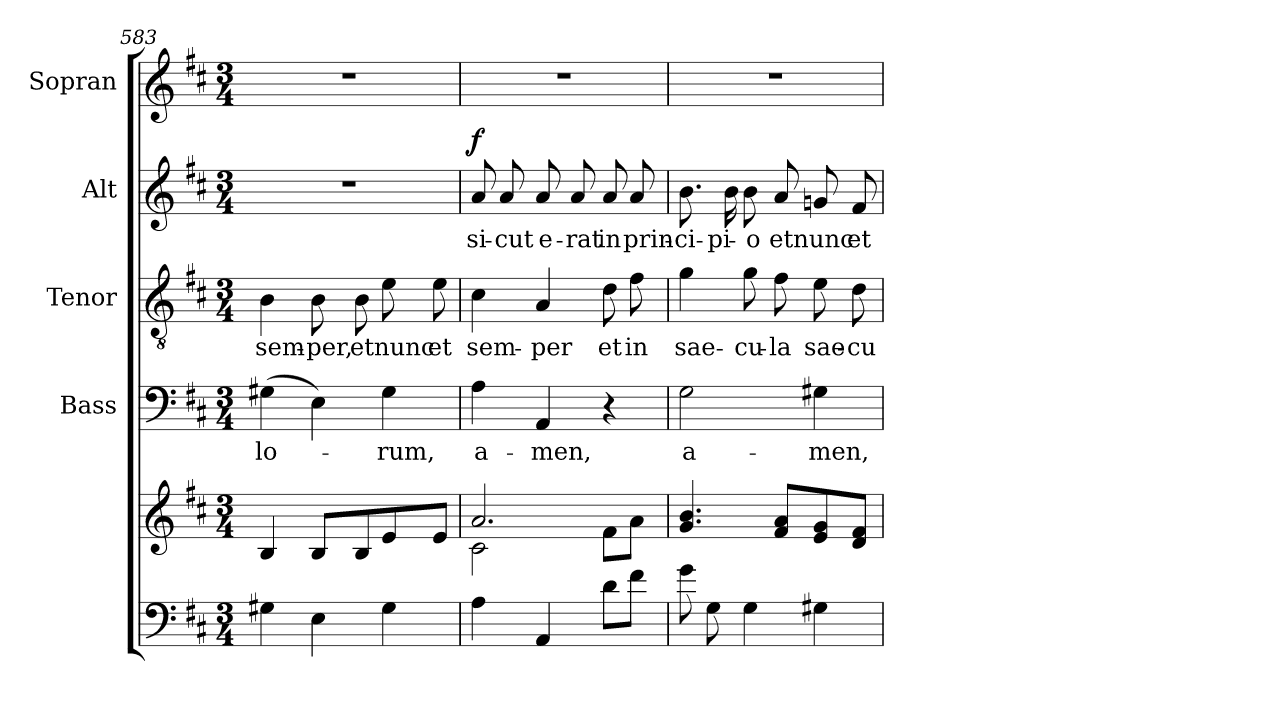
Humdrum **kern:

**kern	**kern	**kern	**text	**kern	**text	**kern	**text	**dynam	**kern
*part5	*part5	*part4	*part4	*part3	*part3	*part2	*part2	*part2	*part1
*staff6	*staff5	*staff4	*staff4	*staff3	*staff3	*staff2	*staff2	*staff2	*staff1
*	*	*I"Bass	*	*I"Tenor	*	*I"Alt	*	*	*I"Sopran
*	*	*I'B.	*	*I'T.	*	*I'A.	*	*	*I'S.
*clefF4	*clefG2	*clefF4	*	*clefGv2	*	*clefG2	*	*	*clefG2
*k[f#c#]	*k[f#c#]	*k[f#c#]	*	*k[f#c#]	*	*k[f#c#]	*	*	*k[f#c#]
*D:	*D:	*D:	*	*D:	*	*D:	*	*	*D:
*M3/4	*M3/4	*M3/4	*	*M3/4	*	*M3/4	*	*	*M3/4
=583	=583	=583	=583	=583	=583	=583	=583	=583	=583
!	!	!	!LO:LY:b	!	!LO:LY:b	!	!	!	!
4G#X\	4B/	(>4G#X\	-lo-	4B\	sem-	2.r	.	.	2.r
!	!	!	!	!	!LO:LY:b	!	!	!	!
4E\	8B/L	4E\)	.	8B\	-per,	.	.	.	.
!	!	!	!	!	!LO:LY:b	!	!	!	!
.	8B/	.	.	8B\	et	.	.	.	.
!	!	!	!LO:LY:b	!	!LO:LY:b	!	!	!	!
4G#\	8e/	4G#\	-rum,	8e\	nunc	.	.	.	.
!	!	!	!	!	!LO:LY:b	!	!	!	!
.	8e/J	.	.	8e\	et	.	.	.	.
!!LO:PB:g=z
=584	=584	=584	=584	=584	=584	=584	=584	=584	=584
*	*^	*	*	*	*	*	*	*	*
!	!	!	!	!LO:LY:b	!	!LO:LY:b	!	!LO:LY:b	!LO:DY:a	!
4A\	2.a/	2c#\	4A\	a-	4c#\	sem-	8a/	si-	f	2.r
!	!	!	!	!	!	!	!	!LO:LY:b	!	!
.	.	.	.	.	.	.	8a/	-cut	.	.
!	!	!	!	!LO:LY:b	!	!LO:LY:b	!	!LO:LY:b	!	!
4AA/	.	.	4AA/	-men,	4A/	-per	8a/	e-	.	.
!	!	!	!	!	!	!	!	!LO:LY:b	!	!
.	.	.	.	.	.	.	8a/	-rat	.	.
!	!	!	!	!	!	!LO:LY:b	!	!LO:LY:b	!	!
8d\L	.	8f#\L	4r	.	8d\	et	8a/	in	.	.
!	!	!	!	!	!	!LO:LY:b	!	!LO:LY:b	!	!
8f#\J	.	8a\J	.	.	8f#\	in	8a/	prin-	.	.
=585	=585	=585	=585	=585	=585	=585	=585	=585	=585	=585
!	!	!	!	!LO:LY:b	!	!LO:LY:b	!	!LO:LY:b	!	!
*	*v	*v	*	*	*	*	*	*	*	*
8g\	4.g/ 4.b/	2G\	a-	4g\	sae-	8.b\	-ci-	.	2.r
8G\	.	.	.	.	.	.	.	.	.
!	!	!	!	!	!	!	!LO:LY:b	!	!
.	.	.	.	.	.	16b\	-pi-	.	.
!	!	!	!	!	!LO:LY:b	!	!LO:LY:b	!	!
4G\	.	.	.	8g\	-cu-	8b\	-o	.	.
!	!	!	!	!	!LO:LY:b	!	!LO:LY:b	!	!
.	8f#/ 8a/L	.	.	8f#\	-la	8a/	et	.	.
!	!	!	!LO:LY:b	!	!LO:LY:b	!	!LO:LY:b	!	!
4G#X\	8e/ 8g/	4G#X\	-men,	8e\	sae-	8gn/	nunc	.	.
!	!	!	!	!	!LO:LY:b	!	!LO:LY:b	!	!
.	8d/ 8f#/J	.	.	8d\	-cu-	8f#/	et	.	.
=	=	=	=	=	=	=	=	=	=
*-	*-	*-	*-	*-	*-	*-	*-	*-	*-
